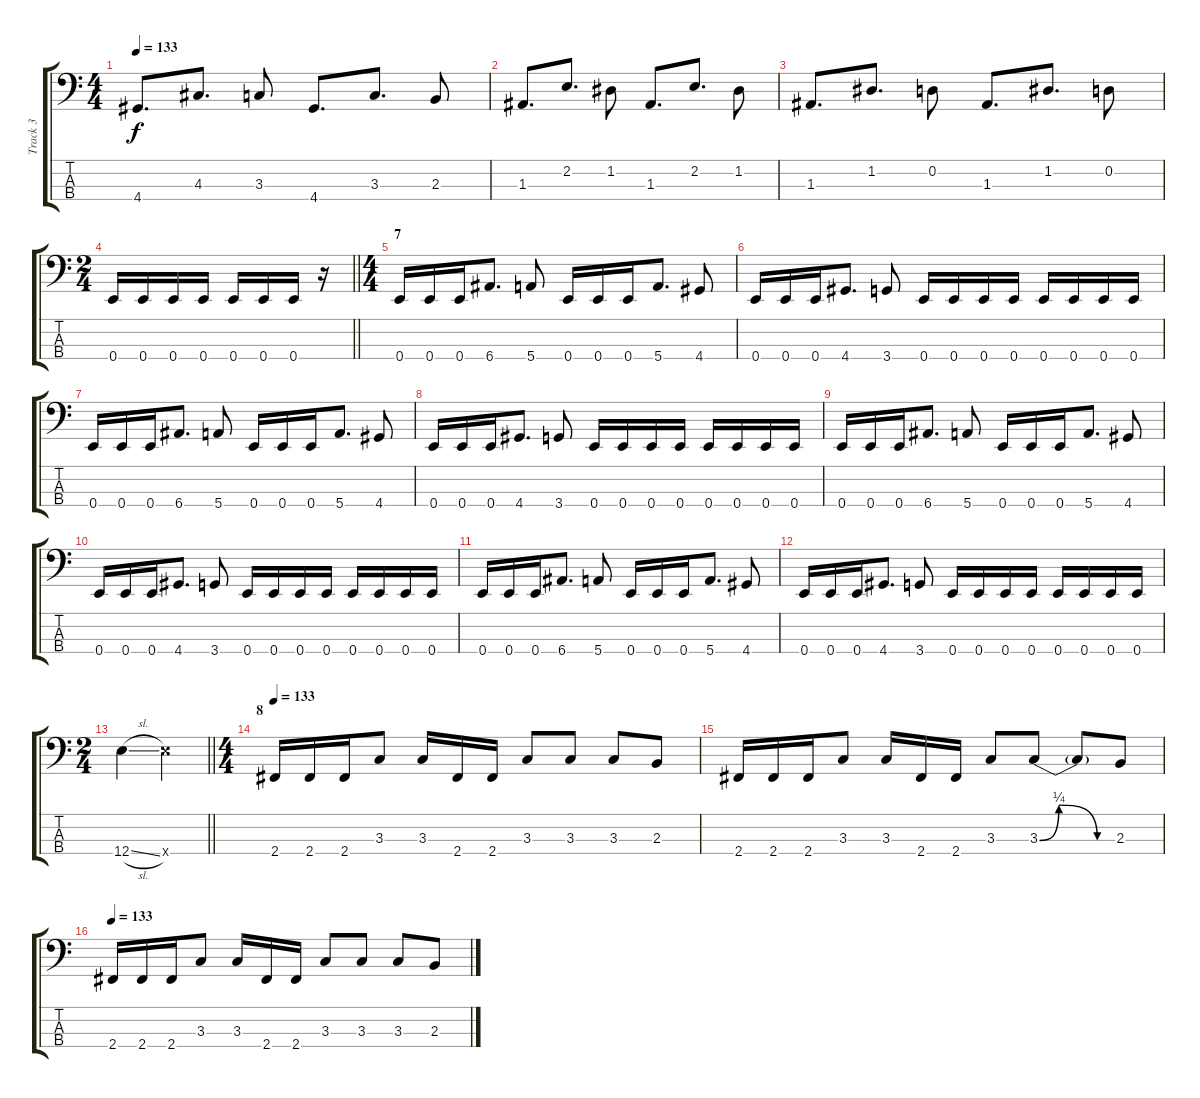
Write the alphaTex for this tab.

\track ("Track 3" "Track 3") {instrument electricbassfinger}
\staff {score tabs}
\tuning (G2 D2 A1 E1) {hide}
\ts (4 4)
\tempo 133
\clef f4
\ks c
4.4.8{d dy f} 4.3.8{d} 3.3.8 4.4.8{d} 3.3.8{d} 2.3.8 |
1.3.8{d} 2.2.8{d} 1.2.8 1.3.8{d} 2.2.8{d} 1.2.8 |
1.3.8{d} 1.2.8{d} 0.2.8 1.3.8{d} 1.2.8{d} 0.2.8 |
\ts (2 4)
\barLineRight lightlight
0.4.16 0.4.16 0.4.16 0.4.16 0.4.16 0.4.16 0.4.16 r.16 |
\ts (4 4)
\section ("" "7")
0.4.16 0.4.16 0.4.16 6.4.8{d} 5.4.8 0.4.16 0.4.16 0.4.16 5.4.8{d} 4.4.8 |
0.4.16 0.4.16 0.4.16 4.4.8{d} 3.4.8 0.4.16 0.4.16 0.4.16 0.4.16 0.4.16 0.4.16 0.4.16 0.4.16 |
0.4.16 0.4.16 0.4.16 6.4.8{d} 5.4.8 0.4.16 0.4.16 0.4.16 5.4.8{d} 4.4.8 |
0.4.16 0.4.16 0.4.16 4.4.8{d} 3.4.8 0.4.16 0.4.16 0.4.16 0.4.16 0.4.16 0.4.16 0.4.16 0.4.16 |
0.4.16 0.4.16 0.4.16 6.4.8{d} 5.4.8 0.4.16 0.4.16 0.4.16 5.4.8{d} 4.4.8 |
0.4.16 0.4.16 0.4.16 4.4.8{d} 3.4.8 0.4.16 0.4.16 0.4.16 0.4.16 0.4.16 0.4.16 0.4.16 0.4.16 |
0.4.16 0.4.16 0.4.16 6.4.8{d} 5.4.8 0.4.16 0.4.16 0.4.16 5.4.8{d} 4.4.8 |
0.4.16 0.4.16 0.4.16 4.4.8{d} 3.4.8 0.4.16 0.4.16 0.4.16 0.4.16 0.4.16 0.4.16 0.4.16 0.4.16 |
\ts (2 4)
\barLineRight lightlight
12.4{sl}.4 12.4{x}.4 |
\ts (4 4)
\section ("" "8")
\tempo 133
2.4.16 2.4.16 2.4.16 3.3.8 3.3.16 2.4.16 2.4.16 3.3.8 3.3.8 3.3.8 2.3.8 |
2.4.16 2.4.16 2.4.16 3.3.8 3.3.16 2.4.16 2.4.16 3.3.8 3.3{be (custom 0 0 15 1 45 0 60 0)}.8 3.3{t}.8 2.3.8 |
\tempo 133
2.4.16 2.4.16 2.4.16 3.3.8 3.3.16 2.4.16 2.4.16 3.3.8 3.3.8 3.3.8 2.3.8
